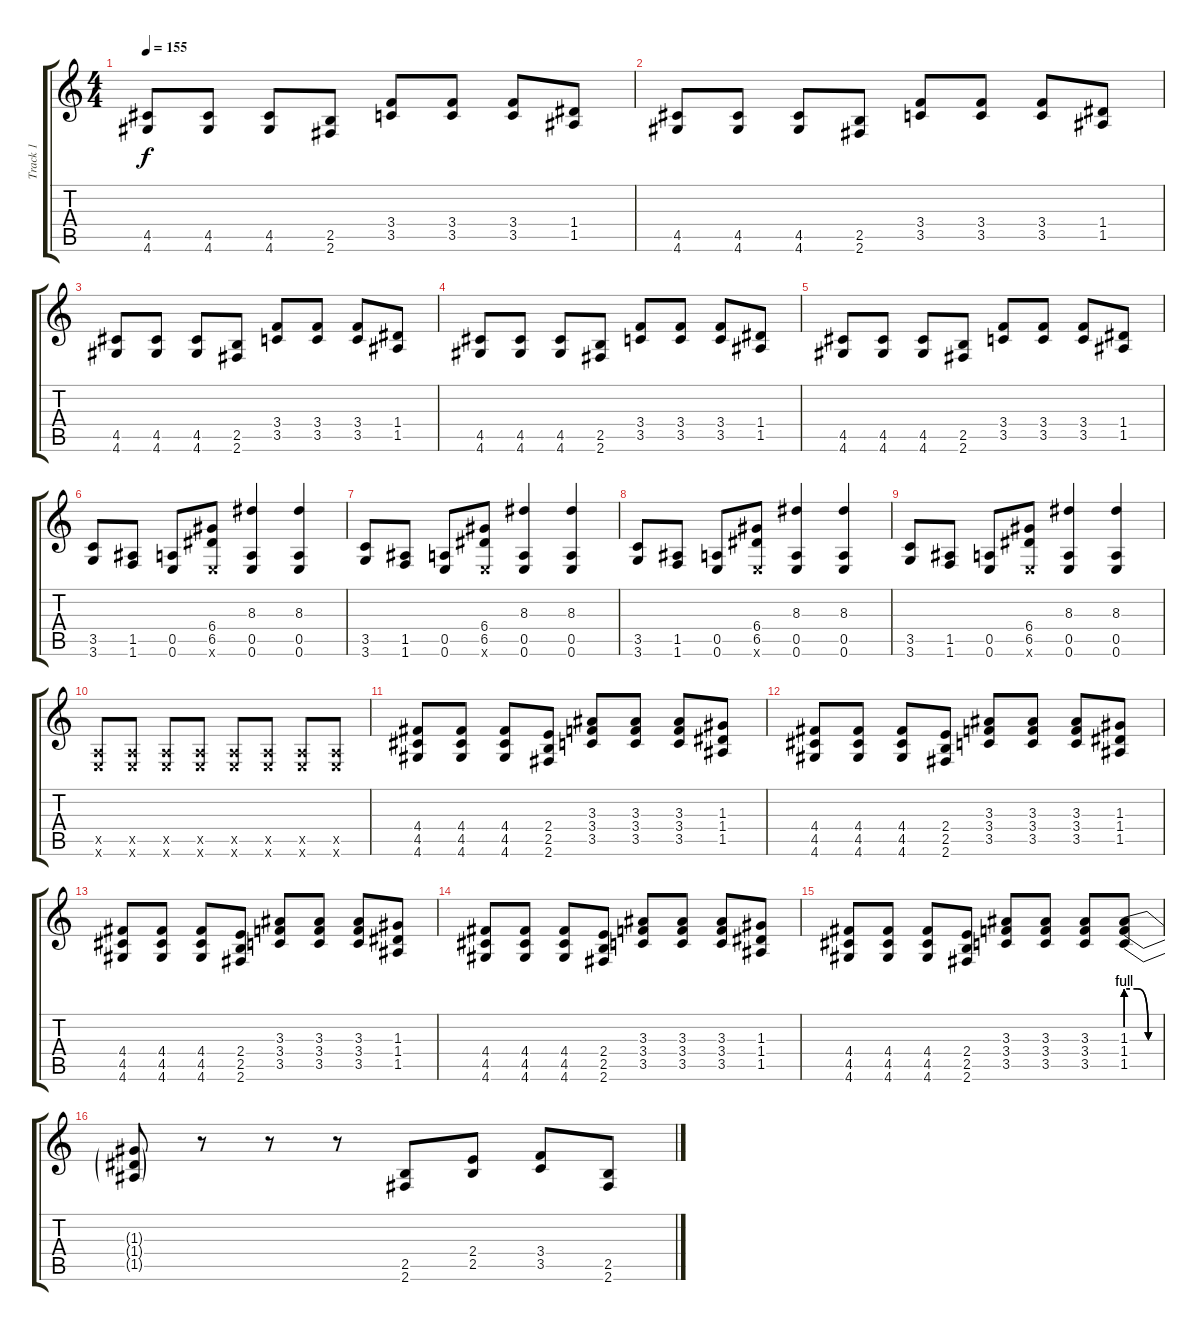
\track ("Track 1" "Track 1") {instrument distortionguitar}
\staff {score tabs}
\tuning (E4 B3 G3 D3 A2 E2) {hide}
\ts (4 4)
\tempo 155
\clef g2
\ks c
(4.5 4.6).8{dy f} (4.5 4.6).8 (4.5 4.6).8 (2.5 2.6).8 (3.4 3.5).8 (3.4 3.5).8 (3.4 3.5).8 (1.4 1.5).8 |
(4.5 4.6).8 (4.5 4.6).8 (4.5 4.6).8 (2.5 2.6).8 (3.4 3.5).8 (3.4 3.5).8 (3.4 3.5).8 (1.4 1.5).8 |
(4.5 4.6).8 (4.5 4.6).8 (4.5 4.6).8 (2.5 2.6).8 (3.4 3.5).8 (3.4 3.5).8 (3.4 3.5).8 (1.4 1.5).8 |
(4.5 4.6).8 (4.5 4.6).8 (4.5 4.6).8 (2.5 2.6).8 (3.4 3.5).8 (3.4 3.5).8 (3.4 3.5).8 (1.4 1.5).8 |
(4.5 4.6).8 (4.5 4.6).8 (4.5 4.6).8 (2.5 2.6).8 (3.4 3.5).8 (3.4 3.5).8 (3.4 3.5).8 (1.4 1.5).8 |
(3.5 3.6).8 (1.5 1.6).8 (0.5 0.6).8 (6.4 6.5 0.6{x}).8 (8.3 0.5 0.6).4 (8.3 0.5 0.6).4 |
(3.5 3.6).8 (1.5 1.6).8 (0.5 0.6).8 (6.4 6.5 0.6{x}).8 (8.3 0.5 0.6).4 (8.3 0.5 0.6).4 |
(3.5 3.6).8 (1.5 1.6).8 (0.5 0.6).8 (6.4 6.5 0.6{x}).8 (8.3 0.5 0.6).4 (8.3 0.5 0.6).4 |
(3.5 3.6).8 (1.5 1.6).8 (0.5 0.6).8 (6.4 6.5 0.6{x}).8 (8.3 0.5 0.6).4 (8.3 0.5 0.6).4 |
(0.5{x} 0.6{x}).8 (0.5{x} 0.6{x}).8 (0.5{x} 0.6{x}).8 (0.5{x} 0.6{x}).8 (0.5{x} 0.6{x}).8 (0.5{x} 0.6{x}).8 (0.5{x} 0.6{x}).8 (0.5{x} 0.6{x}).8 |
(4.4 4.5 4.6).8 (4.4 4.5 4.6).8 (4.4 4.5 4.6).8 (2.4 2.5 2.6).8 (3.3 3.4 3.5).8 (3.3 3.4 3.5).8 (3.3 3.4 3.5).8 (1.3 1.4 1.5).8 |
(4.4 4.5 4.6).8 (4.4 4.5 4.6).8 (4.4 4.5 4.6).8 (2.4 2.5 2.6).8 (3.3 3.4 3.5).8 (3.3 3.4 3.5).8 (3.3 3.4 3.5).8 (1.3 1.4 1.5).8 |
(4.4 4.5 4.6).8 (4.4 4.5 4.6).8 (4.4 4.5 4.6).8 (2.4 2.5 2.6).8 (3.3 3.4 3.5).8 (3.3 3.4 3.5).8 (3.3 3.4 3.5).8 (1.3 1.4 1.5).8 |
(4.4 4.5 4.6).8 (4.4 4.5 4.6).8 (4.4 4.5 4.6).8 (2.4 2.5 2.6).8 (3.3 3.4 3.5).8 (3.3 3.4 3.5).8 (3.3 3.4 3.5).8 (1.3 1.4 1.5).8 |
(4.4 4.5 4.6).8 (4.4 4.5 4.6).8 (4.4 4.5 4.6).8 (2.4 2.5 2.6).8 (3.3 3.4 3.5).8 (3.3 3.4 3.5).8 (3.3 3.4 3.5).8 (1.3{be (custom 0 4 20 4 40 0 60 0)} 1.4{be (custom 0 4 20 4 40 0 60 0)} 1.5{be (custom 0 4 20 4 40 0 60 0)}).8 |
(1.3{t} 1.4{t} 1.5{t}).8 r.8 r.8 r.8 (2.5 2.6).8 (2.4 2.5).8 (3.4 3.5).8 (2.5 2.6).8
